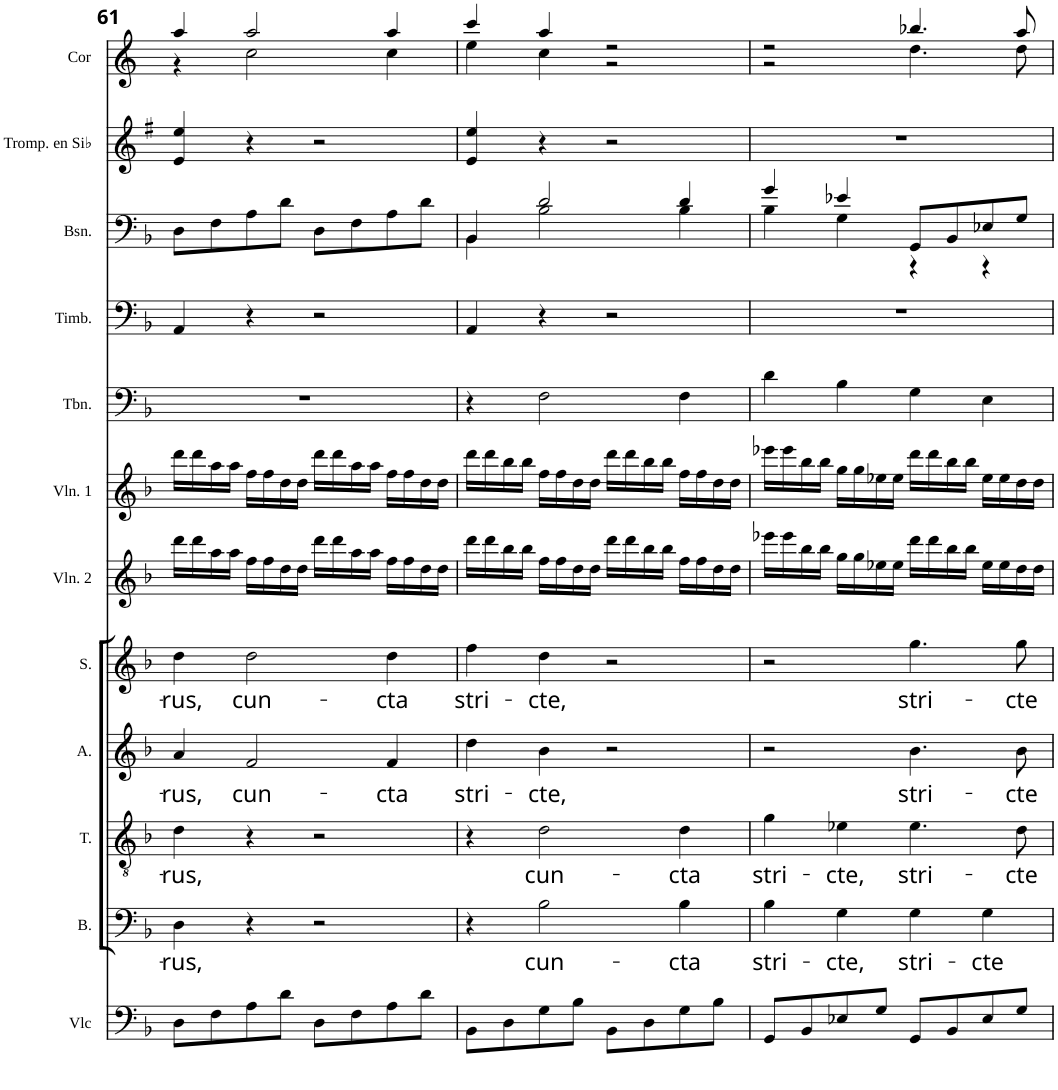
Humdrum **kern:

**kern	**kern	**text	**kern	**text	**kern	**text	**kern	**text	**kern	**kern	**kern	**kern	**kern	**kern	**kern
*part12	*part11	*part11	*part10	*part10	*part9	*part9	*part8	*part8	*part7	*part6	*part5	*part4	*part3	*part2	*part1
*staff12	*staff11	*staff11	*staff10	*staff10	*staff9	*staff9	*staff8	*staff8	*staff7	*staff6	*staff5	*staff4	*staff3	*staff2	*staff1
*I"Violoncelle	*I"Bass	*	*I"Tenor	*	*I"Alto	*	*I"Soprano	*	*I"Violon 2	*I"Violon 1	*I"Trombone	*I"Timbales	*I"Basson	*I"Trompette en Sib	*I"Cor en Fa
*I'Vlc	*I'B.	*	*I'T.	*	*I'A.	*	*I'S.	*	*I'Vln. 2	*I'Vln. 1	*I'Tbn.	*I'Timb.	*I'Bsn.	*I'Tromp. en Sib	*I'Cor
!!LO:PB:g=z
*clefF4	*clefF4	*	*clefGv2	*	*clefG2	*	*clefG2	*	*clefG2	*clefG2	*clefF4	*clefF4	*clefF4	*clefG2	*clefG2
*	*	*	*	*	*	*	*	*	*	*	*	*	*	*Trd1c2	*Trd4c7
*k[b-]	*k[b-]	*	*k[b-]	*	*k[b-]	*	*k[b-]	*	*k[b-]	*k[b-]	*k[b-]	*k[b-]	*k[b-]	*k[f#]	*k[]
*F:	*F:	*	*F:	*	*F:	*	*F:	*	*F:	*F:	*F:	*F:	*F:	*G:	*C:
*M4/4	*M4/4	*	*M4/4	*	*M4/4	*	*M4/4	*	*M4/4	*M4/4	*M4/4	*M4/4	*M4/4	*M4/4	*M4/4
*met(c)	*met(c)	*	*met(c)	*	*met(c)	*	*met(c)	*	*met(c)	*met(c)	*met(c)	*met(c)	*met(c)	*met(c)	*met(c)
=61	=61	=61	=61	=61	=61	=61	=61	=61	=61	=61	=61	=61	=61	=61	=61
!	!	!LO:LY:b	!	!LO:LY:b	!	!LO:LY:b	!	!LO:LY:b	!	!	!	!	!	!	!
*	*	*	*	*	*	*	*	*	*	*	*	*	*	*	*^
8D\L	4D\	-rus,	4d\	-rus,	4a/	-rus,	4dd\	-rus,	16ddd\LL	16ddd\LL	1r	4AA/	8D\L	4e/ 4ee/	4aa/	4r
.	.	.	.	.	.	.	.	.	16ddd\	16ddd\	.	.	.	.	.	.
8F\	.	.	.	.	.	.	.	.	16aa\	16aa\	.	.	8F\	.	.	.
.	.	.	.	.	.	.	.	.	16aa\JJ	16aa\JJ	.	.	.	.	.	.
!	!	!	!	!	!	!LO:LY:b	!	!LO:LY:b	!	!	!	!	!	!	!	!
8A\	4r	.	4r	.	2f/	cun-	2dd\	cun-	16ff\LL	16ff\LL	.	4r	8A\	4r	2aa/	2cc\
.	.	.	.	.	.	.	.	.	16ff\	16ff\	.	.	.	.	.	.
8d\J	.	.	.	.	.	.	.	.	16dd\	16dd\	.	.	8d\J	.	.	.
.	.	.	.	.	.	.	.	.	16dd\JJ	16dd\JJ	.	.	.	.	.	.
8D\L	2r	.	2r	.	.	.	.	.	16ddd\LL	16ddd\LL	.	2r	8D\L	2r	.	.
.	.	.	.	.	.	.	.	.	16ddd\	16ddd\	.	.	.	.	.	.
8F\	.	.	.	.	.	.	.	.	16aa\	16aa\	.	.	8F\	.	.	.
.	.	.	.	.	.	.	.	.	16aa\JJ	16aa\JJ	.	.	.	.	.	.
!	!	!	!	!	!	!LO:LY:b	!	!LO:LY:b	!	!	!	!	!	!	!	!
8A\	.	.	.	.	4f/	-cta	4dd\	-cta	16ff\LL	16ff\LL	.	.	8A\	.	4aa/	4cc\
.	.	.	.	.	.	.	.	.	16ff\	16ff\	.	.	.	.	.	.
8d\J	.	.	.	.	.	.	.	.	16dd\	16dd\	.	.	8d\J	.	.	.
.	.	.	.	.	.	.	.	.	16dd\JJ	16dd\JJ	.	.	.	.	.	.
=62	=62	=62	=62	=62	=62	=62	=62	=62	=62	=62	=62	=62	=62	=62	=62	=62
!	!	!	!	!	!	!LO:LY:b	!	!LO:LY:b	!	!	!	!	!	!	!	!
*	*	*	*	*	*	*	*	*	*	*	*	*	*^	*	*	*
8BB-\L	4r	.	4r	.	4dd\	stri-	4ff\	stri-	16ddd\LL	16ddd\LL	4r	4AA/	4BB-/	4BB-\	4e/ 4ee/	4ccc/	4ee\
.	.	.	.	.	.	.	.	.	16ddd\	16ddd\	.	.	.	.	.	.	.
8D\	.	.	.	.	.	.	.	.	16bb-\	16bb-\	.	.	.	.	.	.	.
.	.	.	.	.	.	.	.	.	16bb-\JJ	16bb-\JJ	.	.	.	.	.	.	.
!	!	!LO:LY:b	!	!LO:LY:b	!	!LO:LY:b	!	!LO:LY:b	!	!	!	!	!	!	!	!	!
8G\	2B-\	cun-	2d\	cun-	4b-\	-cte,	4dd\	-cte,	16ff\LL	16ff\LL	2F\	4r	2d/	2B-\	4r	4aa/	4cc\
.	.	.	.	.	.	.	.	.	16ff\	16ff\	.	.	.	.	.	.	.
8B-\J	.	.	.	.	.	.	.	.	16dd\	16dd\	.	.	.	.	.	.	.
.	.	.	.	.	.	.	.	.	16dd\JJ	16dd\JJ	.	.	.	.	.	.	.
8BB-\L	.	.	.	.	2r	.	2r	.	16ddd\LL	16ddd\LL	.	2r	.	.	2r	2r	2r
.	.	.	.	.	.	.	.	.	16ddd\	16ddd\	.	.	.	.	.	.	.
8D\	.	.	.	.	.	.	.	.	16bb-\	16bb-\	.	.	.	.	.	.	.
.	.	.	.	.	.	.	.	.	16bb-\JJ	16bb-\JJ	.	.	.	.	.	.	.
!	!	!LO:LY:b	!	!LO:LY:b	!	!	!	!	!	!	!	!	!	!	!	!	!
8G\	4B-\	-cta	4d\	-cta	.	.	.	.	16ff\LL	16ff\LL	4F\	.	4d/	4B-\	.	.	.
.	.	.	.	.	.	.	.	.	16ff\	16ff\	.	.	.	.	.	.	.
8B-\J	.	.	.	.	.	.	.	.	16dd\	16dd\	.	.	.	.	.	.	.
.	.	.	.	.	.	.	.	.	16dd\JJ	16dd\JJ	.	.	.	.	.	.	.
=63	=63	=63	=63	=63	=63	=63	=63	=63	=63	=63	=63	=63	=63	=63	=63	=63	=63
!	!	!LO:LY:b	!	!LO:LY:b	!	!	!	!	!	!	!	!	!	!	!	!	!
8GG/L	4B-\	stri-	4g\	stri-	2r	.	2r	.	16eee-X\LL	16eee-X\LL	4d\	1r	4g/	4B-\	1r	2r	2r
.	.	.	.	.	.	.	.	.	16eee-\	16eee-\	.	.	.	.	.	.	.
8BB-/	.	.	.	.	.	.	.	.	16bb-\	16bb-\	.	.	.	.	.	.	.
.	.	.	.	.	.	.	.	.	16bb-\JJ	16bb-\JJ	.	.	.	.	.	.	.
!	!	!LO:LY:b	!	!LO:LY:b	!	!	!	!	!	!	!	!	!	!	!	!	!
8E-X/	4G\	-cte,	4e-X\	-cte,	.	.	.	.	16gg\LL	16gg\LL	4B-\	.	4e-X/	4G\	.	.	.
.	.	.	.	.	.	.	.	.	16gg\	16gg\	.	.	.	.	.	.	.
8G/J	.	.	.	.	.	.	.	.	16ee-X\	16ee-X\	.	.	.	.	.	.	.
.	.	.	.	.	.	.	.	.	16ee-\JJ	16ee-\JJ	.	.	.	.	.	.	.
!	!	!LO:LY:b	!	!LO:LY:b	!	!LO:LY:b	!	!LO:LY:b	!	!	!	!	!	!	!	!	!
8GG/L	4G\	stri-	4.e-\	stri-	4.b-\	stri-	4.gg\	stri-	16ddd\LL	16ddd\LL	4G\	.	8GG/L	4r	.	4.bb-X/	4.dd\
.	.	.	.	.	.	.	.	.	16ddd\	16ddd\	.	.	.	.	.	.	.
8BB-/	.	.	.	.	.	.	.	.	16bb-\	16bb-\	.	.	8BB-/	.	.	.	.
.	.	.	.	.	.	.	.	.	16bb-\JJ	16bb-\JJ	.	.	.	.	.	.	.
!	!	!LO:LY:b	!	!	!	!	!	!	!	!	!	!	!	!	!	!	!
8E-/	4G\	-cte	.	.	.	.	.	.	16ee-\LL	16ee-\LL	4E\	.	8E-X/	4r	.	.	.
.	.	.	.	.	.	.	.	.	16ee-\	16ee-\	.	.	.	.	.	.	.
!	!	!	!	!LO:LY:b	!	!LO:LY:b	!	!LO:LY:b	!	!	!	!	!	!	!	!	!
8G/J	.	.	8d\	-cte	8b-\	-cte	8gg\	-cte	16dd\	16dd\	.	.	8G/J	.	.	8aa/	8dd\
.	.	.	.	.	.	.	.	.	16dd\JJ	16dd\JJ	.	.	.	.	.	.	.
*	*	*	*	*	*	*	*	*	*	*	*	*	*v	*v	*	*v	*v
=	=	=	=	=	=	=	=	=	=	=	=	=	=	=	=
*-	*-	*-	*-	*-	*-	*-	*-	*-	*-	*-	*-	*-	*-	*-	*-
